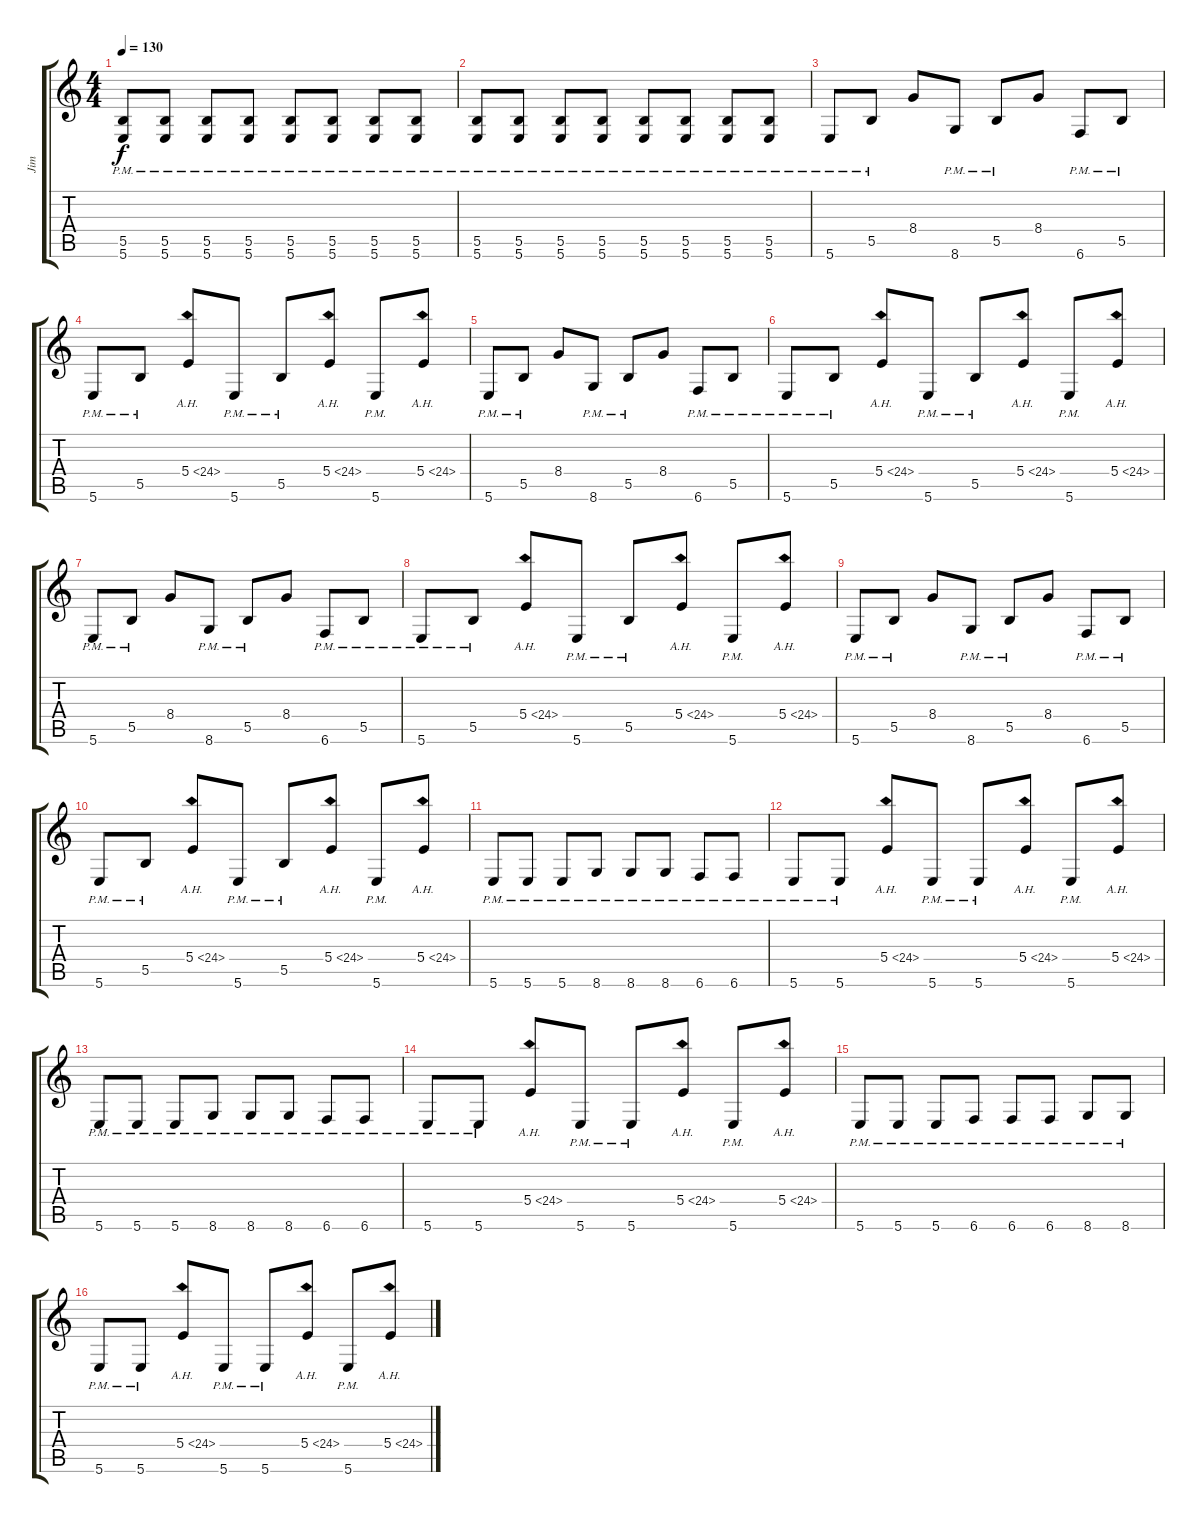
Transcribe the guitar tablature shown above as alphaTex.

\track ("Jim" "Jim") {instrument distortionguitar}
\staff {score tabs}
\tuning (Db4 Ab3 E3 B2 Gb2 B1) {hide}
\ts (4 4)
\tempo 130
\clef g2
\ks c
(5.5{pm} 5.6{pm}).8{dy f} (5.5{pm} 5.6{pm}).8 (5.5{pm} 5.6{pm}).8 (5.5{pm} 5.6{pm}).8 (5.5{pm} 5.6{pm}).8 (5.5{pm} 5.6{pm}).8 (5.5{pm} 5.6{pm}).8 (5.5{pm} 5.6{pm}).8 |
(5.5{pm} 5.6{pm}).8 (5.5{pm} 5.6{pm}).8 (5.5{pm} 5.6{pm}).8 (5.5{pm} 5.6{pm}).8 (5.5{pm} 5.6{pm}).8 (5.5{pm} 5.6{pm}).8 (5.5{pm} 5.6{pm}).8 (5.5{pm} 5.6{pm}).8 |
5.6{pm}.8 5.5{pm}.8 8.4.8 8.6{pm}.8 5.5{pm}.8 8.4.8 6.6{pm}.8 5.5{pm}.8 |
5.6{pm}.8 5.5{pm}.8 5.4{ah 19}.8 5.6{pm}.8 5.5{pm}.8 5.4{ah 19}.8 5.6{pm}.8 5.4{ah 19}.8 |
5.6{pm}.8 5.5{pm}.8 8.4.8 8.6{pm}.8 5.5{pm}.8 8.4.8 6.6{pm}.8 5.5{pm}.8 |
5.6{pm}.8 5.5{pm}.8 5.4{ah 19}.8 5.6{pm}.8 5.5{pm}.8 5.4{ah 19}.8 5.6{pm}.8 5.4{ah 19}.8 |
5.6{pm}.8 5.5{pm}.8 8.4.8 8.6{pm}.8 5.5{pm}.8 8.4.8 6.6{pm}.8 5.5{pm}.8 |
5.6{pm}.8 5.5{pm}.8 5.4{ah 19}.8 5.6{pm}.8 5.5{pm}.8 5.4{ah 19}.8 5.6{pm}.8 5.4{ah 19}.8 |
5.6{pm}.8 5.5{pm}.8 8.4.8 8.6{pm}.8 5.5{pm}.8 8.4.8 6.6{pm}.8 5.5{pm}.8 |
5.6{pm}.8 5.5{pm}.8 5.4{ah 19}.8 5.6{pm}.8 5.5{pm}.8 5.4{ah 19}.8 5.6{pm}.8 5.4{ah 19}.8 |
5.6{pm}.8 5.6{pm}.8 5.6{pm}.8 8.6{pm}.8 8.6{pm}.8 8.6{pm}.8 6.6{pm}.8 6.6{pm}.8 |
5.6{pm}.8 5.6{pm}.8 5.4{ah 19}.8 5.6{pm}.8 5.6{pm}.8 5.4{ah 19}.8 5.6{pm}.8 5.4{ah 19}.8 |
5.6{pm}.8 5.6{pm}.8 5.6{pm}.8 8.6{pm}.8 8.6{pm}.8 8.6{pm}.8 6.6{pm}.8 6.6{pm}.8 |
5.6{pm}.8 5.6{pm}.8 5.4{ah 19}.8 5.6{pm}.8 5.6{pm}.8 5.4{ah 19}.8 5.6{pm}.8 5.4{ah 19}.8 |
5.6{pm}.8 5.6{pm}.8 5.6{pm}.8 6.6{pm}.8 6.6{pm}.8 6.6{pm}.8 8.6{pm}.8 8.6{pm}.8 |
5.6{pm}.8 5.6{pm}.8 5.4{ah 19}.8 5.6{pm}.8 5.6{pm}.8 5.4{ah 19}.8 5.6{pm}.8 5.4{ah 19}.8
